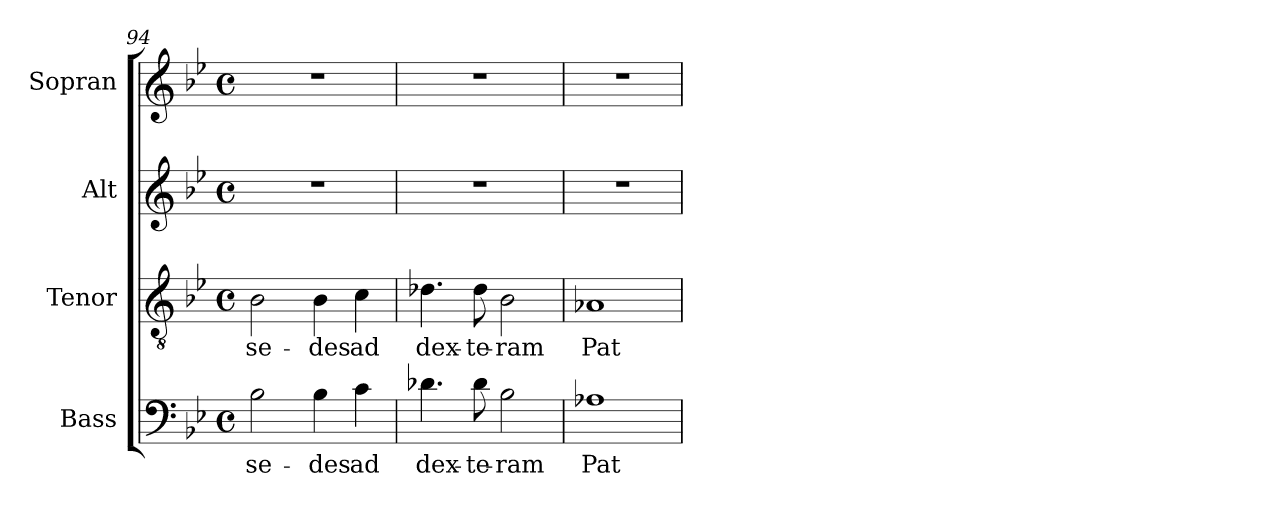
**kern	**text	**kern	**text	**kern	**kern
*part4	*part4	*part3	*part3	*part2	*part1
*staff4	*staff4	*staff3	*staff3	*staff2	*staff1
*I"Bass	*	*I"Tenor	*	*I"Alt	*I"Sopran
*I'B.	*	*I'T.	*	*I'A.	*I'S.
*clefF4	*	*clefGv2	*	*clefG2	*clefG2
*k[b-e-]	*	*k[b-e-]	*	*k[b-e-]	*k[b-e-]
*B-:	*	*B-:	*	*B-:	*B-:
*M4/4	*	*M4/4	*	*M4/4	*M4/4
*met(c)	*	*met(c)	*	*met(c)	*met(c)
=94	=94	=94	=94	=94	=94
!	!LO:LY:b	!	!LO:LY:b	!	!
2B-\	se-	2B-\	se-	1r	1r
!	!LO:LY:b	!	!LO:LY:b	!	!
4B-\	-des	4B-\	-des	.	.
!	!LO:LY:b	!	!LO:LY:b	!	!
4c\	ad	4c\	ad	.	.
=95	=95	=95	=95	=95	=95
!	!LO:LY:b	!	!LO:LY:b	!	!
4.d-X\	dex-	4.d-X\	dex-	1r	1r
!	!LO:LY:b	!	!LO:LY:b	!	!
8d-\	-te-	8d-\	-te-	.	.
!	!LO:LY:b	!	!LO:LY:b	!	!
2B-\	-ram	2B-\	-ram	.	.
=96	=96	=96	=96	=96	=96
!	!LO:LY:b	!	!LO:LY:b	!	!
1A-X	Pat-	1A-X	Pat-	1r	1r
=	=	=	=	=	=
*-	*-	*-	*-	*-	*-
